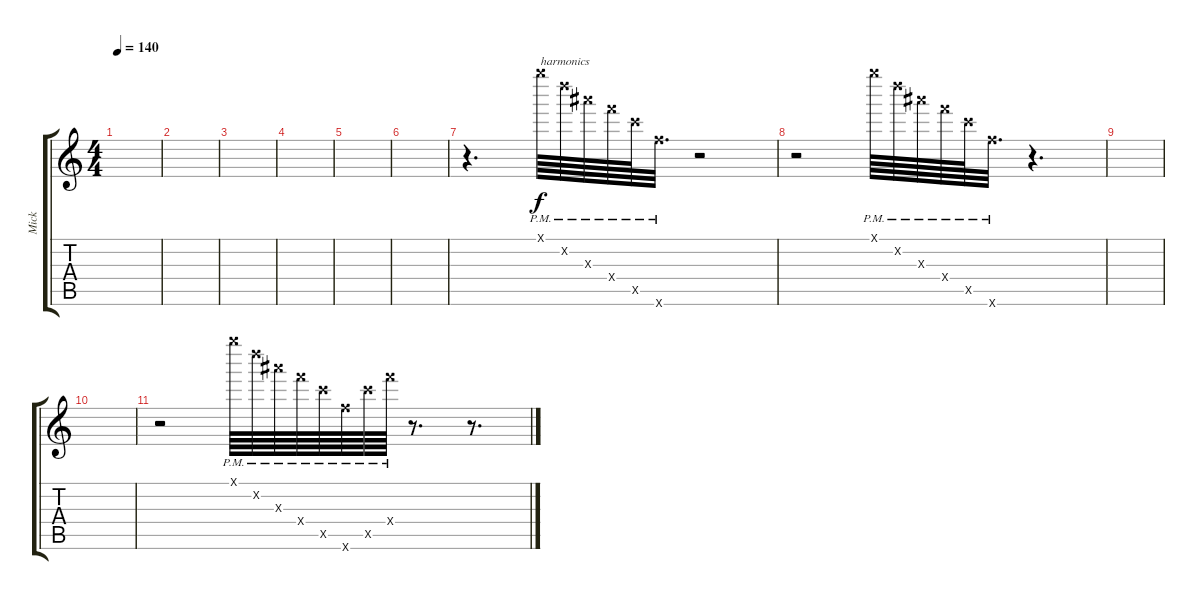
\track ("Mick" "Mick") {instrument distortionguitar}
\staff {score tabs}
\tuning (Db4 Ab3 E3 B2 Gb2 B1) {hide}
\ts (4 4)
\tempo 140
\clef g2
\ks c
|
|
|
|
|
|
r.4{d} 30.1{pm x}.64{txt "harmonics"} 30.2{pm x}.64 30.3{pm x}.64 30.4{pm x}.64 30.5{pm x}.64 30.6{pm x}.32{d} r.2 |
r.2 30.1{pm x}.64 30.2{pm x}.64 30.3{pm x}.64 30.4{pm x}.64 30.5{pm x}.64 30.6{pm x}.32{d} r.4{d} |
|
|
r.2 30.1{pm x}.64 30.2{pm x}.64 30.3{pm x}.64 30.4{pm x}.64 30.5{pm x}.64 30.6{pm x}.64 30.5{pm x}.64 30.4{pm x}.64 r.8{d} r.8{d}
